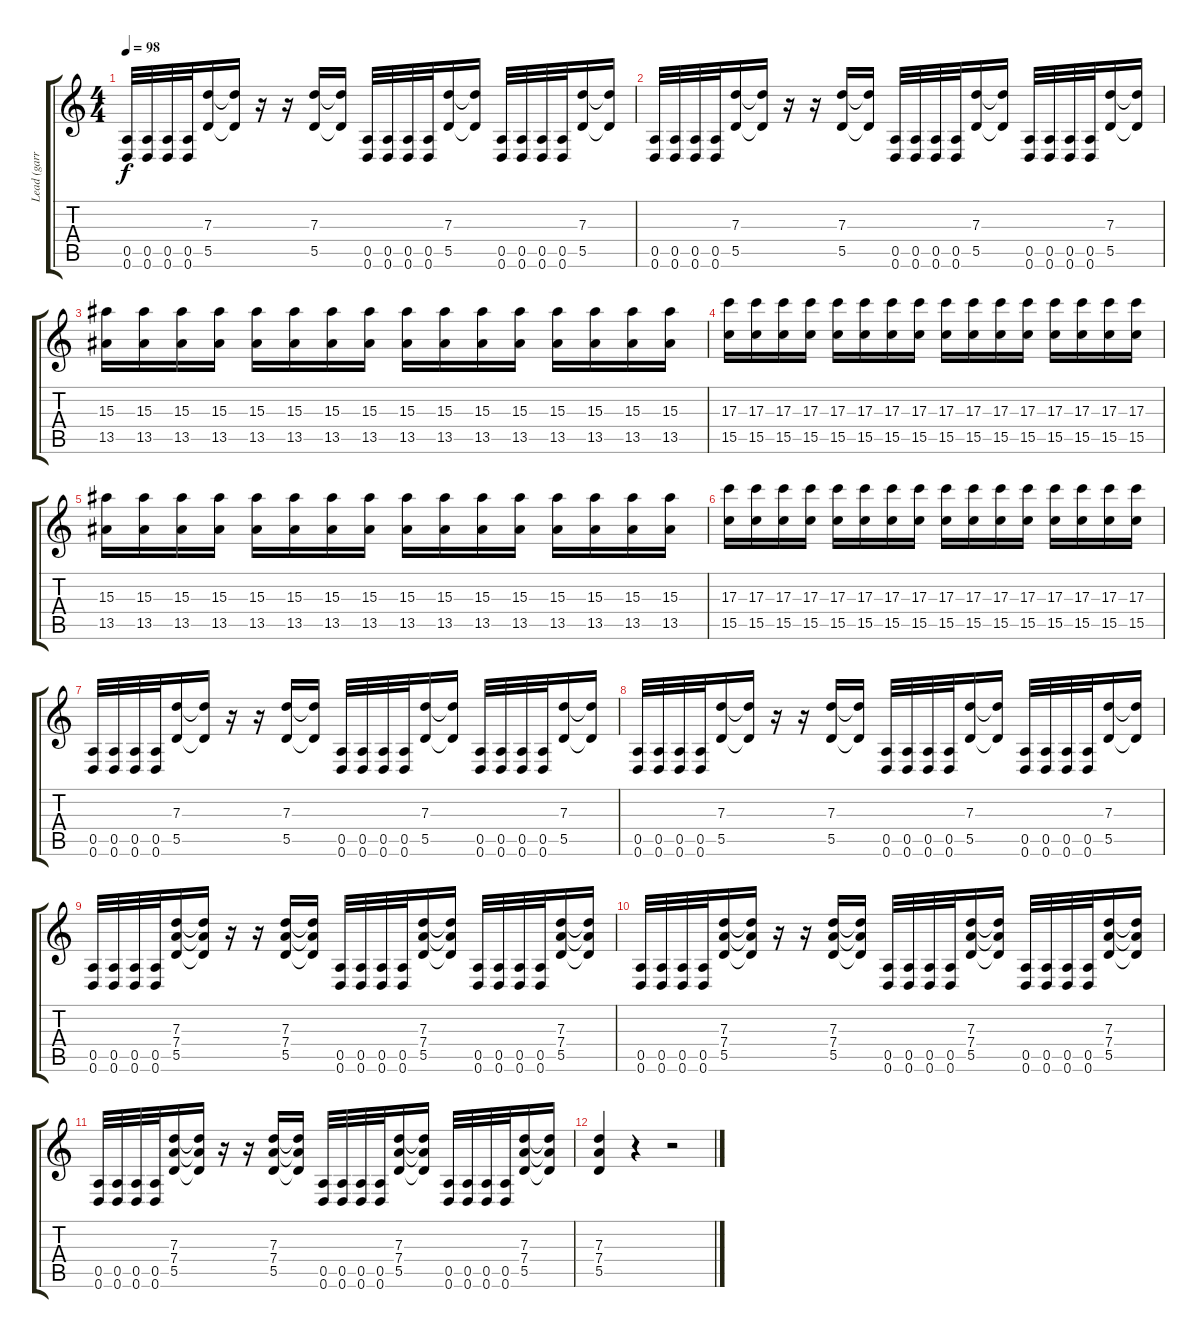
\track ("Lead (garret)" "Lead (garr") {instrument distortionguitar}
\staff {score tabs}
\tuning (E4 B3 G3 D3 A2 D2) {hide}
\ts (4 4)
\tempo 98
\clef g2
\ks c
(0.5 0.6).32{dy f} (0.5 0.6).32 (0.5 0.6).32 (0.5 0.6).32 (7.3 5.5).16 (7.3{t} 5.5{t}).16 r.16 r.16 (7.3 5.5).16 (7.3{t} 5.5{t}).16 (0.5 0.6).32 (0.5 0.6).32 (0.5 0.6).32 (0.5 0.6).32 (7.3 5.5).16 (7.3{t} 5.5{t}).16 (0.5 0.6).32 (0.5 0.6).32 (0.5 0.6).32 (0.5 0.6).32 (7.3 5.5).16 (7.3{t} 5.5{t}).16 |
(0.5 0.6).32 (0.5 0.6).32 (0.5 0.6).32 (0.5 0.6).32 (7.3 5.5).16 (7.3{t} 5.5{t}).16 r.16 r.16 (7.3 5.5).16 (7.3{t} 5.5{t}).16 (0.5 0.6).32 (0.5 0.6).32 (0.5 0.6).32 (0.5 0.6).32 (7.3 5.5).16 (7.3{t} 5.5{t}).16 (0.5 0.6).32 (0.5 0.6).32 (0.5 0.6).32 (0.5 0.6).32 (7.3 5.5).16 (7.3{t} 5.5{t}).16 |
(15.3 13.5).16 (15.3 13.5).16 (15.3 13.5).16 (15.3 13.5).16 (15.3 13.5).16 (15.3 13.5).16 (15.3 13.5).16 (15.3 13.5).16 (15.3 13.5).16 (15.3 13.5).16 (15.3 13.5).16 (15.3 13.5).16 (15.3 13.5).16 (15.3 13.5).16 (15.3 13.5).16 (15.3 13.5).16 |
(17.3 15.5).16 (17.3 15.5).16 (17.3 15.5).16 (17.3 15.5).16 (17.3 15.5).16 (17.3 15.5).16 (17.3 15.5).16 (17.3 15.5).16 (17.3 15.5).16 (17.3 15.5).16 (17.3 15.5).16 (17.3 15.5).16 (17.3 15.5).16 (17.3 15.5).16 (17.3 15.5).16 (17.3 15.5).16 |
(15.3 13.5).16 (15.3 13.5).16 (15.3 13.5).16 (15.3 13.5).16 (15.3 13.5).16 (15.3 13.5).16 (15.3 13.5).16 (15.3 13.5).16 (15.3 13.5).16 (15.3 13.5).16 (15.3 13.5).16 (15.3 13.5).16 (15.3 13.5).16 (15.3 13.5).16 (15.3 13.5).16 (15.3 13.5).16 |
(17.3 15.5).16 (17.3 15.5).16 (17.3 15.5).16 (17.3 15.5).16 (17.3 15.5).16 (17.3 15.5).16 (17.3 15.5).16 (17.3 15.5).16 (17.3 15.5).16 (17.3 15.5).16 (17.3 15.5).16 (17.3 15.5).16 (17.3 15.5).16 (17.3 15.5).16 (17.3 15.5).16 (17.3 15.5).16 |
(0.5 0.6).32 (0.5 0.6).32 (0.5 0.6).32 (0.5 0.6).32 (7.3 5.5).16 (7.3{t} 5.5{t}).16 r.16 r.16 (7.3 5.5).16 (7.3{t} 5.5{t}).16 (0.5 0.6).32 (0.5 0.6).32 (0.5 0.6).32 (0.5 0.6).32 (7.3 5.5).16 (7.3{t} 5.5{t}).16 (0.5 0.6).32 (0.5 0.6).32 (0.5 0.6).32 (0.5 0.6).32 (7.3 5.5).16 (7.3{t} 5.5{t}).16 |
(0.5 0.6).32 (0.5 0.6).32 (0.5 0.6).32 (0.5 0.6).32 (7.3 5.5).16 (7.3{t} 5.5{t}).16 r.16 r.16 (7.3 5.5).16 (7.3{t} 5.5{t}).16 (0.5 0.6).32 (0.5 0.6).32 (0.5 0.6).32 (0.5 0.6).32 (7.3 5.5).16 (7.3{t} 5.5{t}).16 (0.5 0.6).32 (0.5 0.6).32 (0.5 0.6).32 (0.5 0.6).32 (7.3 5.5).16 (7.3{t} 5.5{t}).16 |
(0.5 0.6).32 (0.5 0.6).32 (0.5 0.6).32 (0.5 0.6).32 (7.3 7.4 5.5).16 (7.3{t} 7.4{t} 5.5{t}).16 r.16 r.16 (7.3 7.4 5.5).16 (7.3{t} 7.4{t} 5.5{t}).16 (0.5 0.6).32 (0.5 0.6).32 (0.5 0.6).32 (0.5 0.6).32 (7.3 7.4 5.5).16 (7.3{t} 7.4{t} 5.5{t}).16 (0.5 0.6).32 (0.5 0.6).32 (0.5 0.6).32 (0.5 0.6).32 (7.3 7.4 5.5).16 (7.3{t} 7.4{t} 5.5{t}).16 |
(0.5 0.6).32 (0.5 0.6).32 (0.5 0.6).32 (0.5 0.6).32 (7.3 7.4 5.5).16 (7.3{t} 7.4{t} 5.5{t}).16 r.16 r.16 (7.3 7.4 5.5).16 (7.3{t} 7.4{t} 5.5{t}).16 (0.5 0.6).32 (0.5 0.6).32 (0.5 0.6).32 (0.5 0.6).32 (7.3 7.4 5.5).16 (7.3{t} 7.4{t} 5.5{t}).16 (0.5 0.6).32 (0.5 0.6).32 (0.5 0.6).32 (0.5 0.6).32 (7.3 7.4 5.5).16 (7.3{t} 7.4{t} 5.5{t}).16 |
(0.5 0.6).32 (0.5 0.6).32 (0.5 0.6).32 (0.5 0.6).32 (7.3 7.4 5.5).16 (7.3{t} 7.4{t} 5.5{t}).16 r.16 r.16 (7.3 7.4 5.5).16 (7.3{t} 7.4{t} 5.5{t}).16 (0.5 0.6).32 (0.5 0.6).32 (0.5 0.6).32 (0.5 0.6).32 (7.3 7.4 5.5).16 (7.3{t} 7.4{t} 5.5{t}).16 (0.5 0.6).32 (0.5 0.6).32 (0.5 0.6).32 (0.5 0.6).32 (7.3 7.4 5.5).16 (7.3{t} 7.4{t} 5.5{t}).16 |
(7.3 7.4 5.5).4 r.4 r.2
